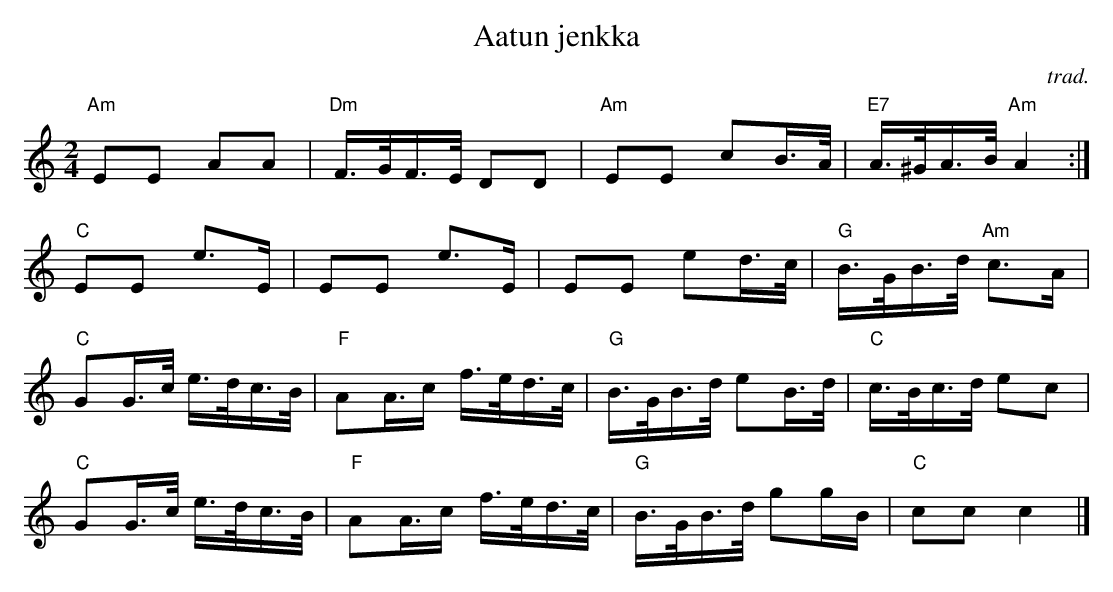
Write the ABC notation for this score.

X:1
T:Aatun jenkka
C:trad.
M:2/4
L:1/8
K:C
"Am" EE AA | "Dm" F/>G/F/>E/ DD | "Am" EE cB/>A/ | "E7" A/>^G/A/>B/ "Am" A2 :|
"C" EE e>E | EE e>E | EE ed/>c/ | "G" B/>G/B/>d/ "Am" c>A |
"C" GG/>c/ e/>d/c/>B/ | "F" AA/>c f/>e/d/>c/ | "G" B/>G/B/>d/ eB/>d/ | "C" c/>B/c/>d/ ec |
"C" GG/>c/ e/>d/c/>B/ | "F" AA/>c f/>e/d/>c/ | "G" B/>G/B/>d/ gg/B/ | "C" cc c2|]
